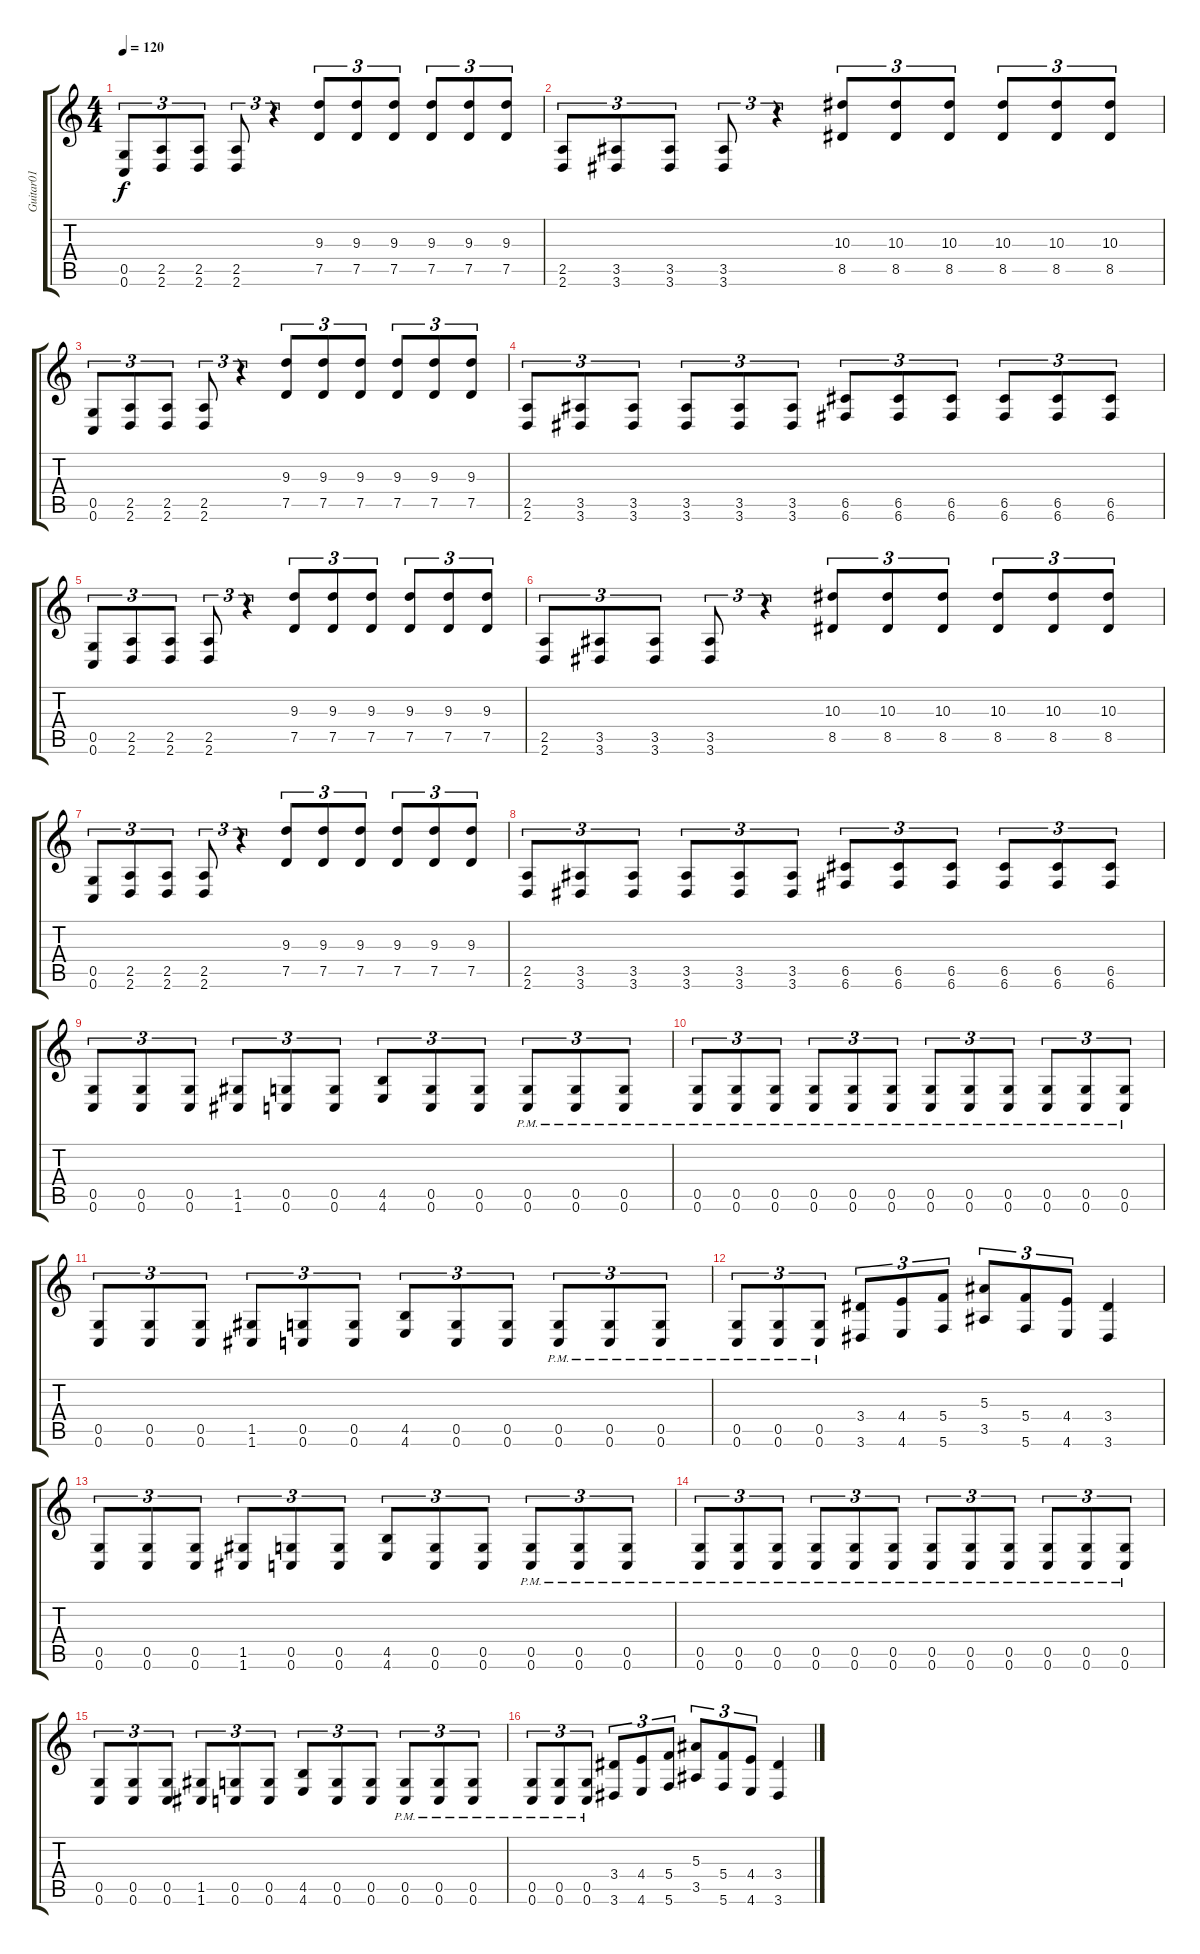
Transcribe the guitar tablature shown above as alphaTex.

\track ("Guitar01" "Guitar01") {instrument overdrivenguitar}
\staff {score tabs}
\tuning (D4 A3 F3 C3 G2 C2) {hide}
\ts (4 4)
\tempo 120
\clef g2
\ks c
(0.5 0.6).8{tu (3 2) dy f} (2.5 2.6).8{tu (3 2)} (2.5 2.6).8{tu (3 2)} (2.5 2.6).8{tu (3 2)} r.4{tu (3 2)} (9.3 7.5).8{tu (3 2)} (9.3 7.5).8{tu (3 2)} (9.3 7.5).8{tu (3 2)} (9.3 7.5).8{tu (3 2)} (9.3 7.5).8{tu (3 2)} (9.3 7.5).8{tu (3 2)} |
(2.5 2.6).8{tu (3 2)} (3.5 3.6).8{tu (3 2)} (3.5 3.6).8{tu (3 2)} (3.5 3.6).8{tu (3 2)} r.4{tu (3 2)} (10.3 8.5).8{tu (3 2)} (10.3 8.5).8{tu (3 2)} (10.3 8.5).8{tu (3 2)} (10.3 8.5).8{tu (3 2)} (10.3 8.5).8{tu (3 2)} (10.3 8.5).8{tu (3 2)} |
(0.5 0.6).8{tu (3 2)} (2.5 2.6).8{tu (3 2)} (2.5 2.6).8{tu (3 2)} (2.5 2.6).8{tu (3 2)} r.4{tu (3 2)} (9.3 7.5).8{tu (3 2)} (9.3 7.5).8{tu (3 2)} (9.3 7.5).8{tu (3 2)} (9.3 7.5).8{tu (3 2)} (9.3 7.5).8{tu (3 2)} (9.3 7.5).8{tu (3 2)} |
(2.5 2.6).8{tu (3 2)} (3.5 3.6).8{tu (3 2)} (3.5 3.6).8{tu (3 2)} (3.5 3.6).8{tu (3 2)} (3.5 3.6).8{tu (3 2)} (3.5 3.6).8{tu (3 2)} (6.5 6.6).8{tu (3 2)} (6.5 6.6).8{tu (3 2)} (6.5 6.6).8{tu (3 2)} (6.5 6.6).8{tu (3 2)} (6.5 6.6).8{tu (3 2)} (6.5 6.6).8{tu (3 2)} |
(0.5 0.6).8{tu (3 2)} (2.5 2.6).8{tu (3 2)} (2.5 2.6).8{tu (3 2)} (2.5 2.6).8{tu (3 2)} r.4{tu (3 2)} (9.3 7.5).8{tu (3 2)} (9.3 7.5).8{tu (3 2)} (9.3 7.5).8{tu (3 2)} (9.3 7.5).8{tu (3 2)} (9.3 7.5).8{tu (3 2)} (9.3 7.5).8{tu (3 2)} |
(2.5 2.6).8{tu (3 2)} (3.5 3.6).8{tu (3 2)} (3.5 3.6).8{tu (3 2)} (3.5 3.6).8{tu (3 2)} r.4{tu (3 2)} (10.3 8.5).8{tu (3 2)} (10.3 8.5).8{tu (3 2)} (10.3 8.5).8{tu (3 2)} (10.3 8.5).8{tu (3 2)} (10.3 8.5).8{tu (3 2)} (10.3 8.5).8{tu (3 2)} |
(0.5 0.6).8{tu (3 2)} (2.5 2.6).8{tu (3 2)} (2.5 2.6).8{tu (3 2)} (2.5 2.6).8{tu (3 2)} r.4{tu (3 2)} (9.3 7.5).8{tu (3 2)} (9.3 7.5).8{tu (3 2)} (9.3 7.5).8{tu (3 2)} (9.3 7.5).8{tu (3 2)} (9.3 7.5).8{tu (3 2)} (9.3 7.5).8{tu (3 2)} |
(2.5 2.6).8{tu (3 2)} (3.5 3.6).8{tu (3 2)} (3.5 3.6).8{tu (3 2)} (3.5 3.6).8{tu (3 2)} (3.5 3.6).8{tu (3 2)} (3.5 3.6).8{tu (3 2)} (6.5 6.6).8{tu (3 2)} (6.5 6.6).8{tu (3 2)} (6.5 6.6).8{tu (3 2)} (6.5 6.6).8{tu (3 2)} (6.5 6.6).8{tu (3 2)} (6.5 6.6).8{tu (3 2)} |
(0.5 0.6).8{tu (3 2)} (0.5 0.6).8{tu (3 2)} (0.5 0.6).8{tu (3 2)} (1.5 1.6).8{tu (3 2)} (0.5 0.6).8{tu (3 2)} (0.5 0.6).8{tu (3 2)} (4.5 4.6).8{tu (3 2)} (0.5 0.6).8{tu (3 2)} (0.5 0.6).8{tu (3 2)} (0.5{pm} 0.6{pm}).8{tu (3 2)} (0.5{pm} 0.6{pm}).8{tu (3 2)} (0.5{pm} 0.6{pm}).8{tu (3 2)} |
(0.5{pm} 0.6{pm}).8{tu (3 2)} (0.5{pm} 0.6{pm}).8{tu (3 2)} (0.5{pm} 0.6{pm}).8{tu (3 2)} (0.5{pm} 0.6{pm}).8{tu (3 2)} (0.5{pm} 0.6{pm}).8{tu (3 2)} (0.5{pm} 0.6{pm}).8{tu (3 2)} (0.5{pm} 0.6{pm}).8{tu (3 2)} (0.5{pm} 0.6{pm}).8{tu (3 2)} (0.5{pm} 0.6{pm}).8{tu (3 2)} (0.5{pm} 0.6{pm}).8{tu (3 2)} (0.5{pm} 0.6{pm}).8{tu (3 2)} (0.5{pm} 0.6{pm}).8{tu (3 2)} |
(0.5 0.6).8{tu (3 2)} (0.5 0.6).8{tu (3 2)} (0.5 0.6).8{tu (3 2)} (1.5 1.6).8{tu (3 2)} (0.5 0.6).8{tu (3 2)} (0.5 0.6).8{tu (3 2)} (4.5 4.6).8{tu (3 2)} (0.5 0.6).8{tu (3 2)} (0.5 0.6).8{tu (3 2)} (0.5{pm} 0.6{pm}).8{tu (3 2)} (0.5{pm} 0.6{pm}).8{tu (3 2)} (0.5{pm} 0.6{pm}).8{tu (3 2)} |
(0.5{pm} 0.6{pm}).8{tu (3 2)} (0.5{pm} 0.6{pm}).8{tu (3 2)} (0.5{pm} 0.6{pm}).8{tu (3 2)} (3.4 3.6).8{tu (3 2)} (4.4 4.6).8{tu (3 2)} (5.4 5.6).8{tu (3 2)} (5.3 3.5).8{tu (3 2)} (5.4 5.6).8{tu (3 2)} (4.4 4.6).8{tu (3 2)} (3.4 3.6).4 |
(0.5 0.6).8{tu (3 2)} (0.5 0.6).8{tu (3 2)} (0.5 0.6).8{tu (3 2)} (1.5 1.6).8{tu (3 2)} (0.5 0.6).8{tu (3 2)} (0.5 0.6).8{tu (3 2)} (4.5 4.6).8{tu (3 2)} (0.5 0.6).8{tu (3 2)} (0.5 0.6).8{tu (3 2)} (0.5{pm} 0.6{pm}).8{tu (3 2)} (0.5{pm} 0.6{pm}).8{tu (3 2)} (0.5{pm} 0.6{pm}).8{tu (3 2)} |
(0.5{pm} 0.6{pm}).8{tu (3 2)} (0.5{pm} 0.6{pm}).8{tu (3 2)} (0.5{pm} 0.6{pm}).8{tu (3 2)} (0.5{pm} 0.6{pm}).8{tu (3 2)} (0.5{pm} 0.6{pm}).8{tu (3 2)} (0.5{pm} 0.6{pm}).8{tu (3 2)} (0.5{pm} 0.6{pm}).8{tu (3 2)} (0.5{pm} 0.6{pm}).8{tu (3 2)} (0.5{pm} 0.6{pm}).8{tu (3 2)} (0.5{pm} 0.6{pm}).8{tu (3 2)} (0.5{pm} 0.6{pm}).8{tu (3 2)} (0.5{pm} 0.6{pm}).8{tu (3 2)} |
(0.5 0.6).8{tu (3 2)} (0.5 0.6).8{tu (3 2)} (0.5 0.6).8{tu (3 2)} (1.5 1.6).8{tu (3 2)} (0.5 0.6).8{tu (3 2)} (0.5 0.6).8{tu (3 2)} (4.5 4.6).8{tu (3 2)} (0.5 0.6).8{tu (3 2)} (0.5 0.6).8{tu (3 2)} (0.5{pm} 0.6{pm}).8{tu (3 2)} (0.5{pm} 0.6{pm}).8{tu (3 2)} (0.5{pm} 0.6{pm}).8{tu (3 2)} |
(0.5{pm} 0.6{pm}).8{tu (3 2)} (0.5{pm} 0.6{pm}).8{tu (3 2)} (0.5{pm} 0.6{pm}).8{tu (3 2)} (3.4 3.6).8{tu (3 2)} (4.4 4.6).8{tu (3 2)} (5.4 5.6).8{tu (3 2)} (5.3 3.5).8{tu (3 2)} (5.4 5.6).8{tu (3 2)} (4.4 4.6).8{tu (3 2)} (3.4 3.6).4
